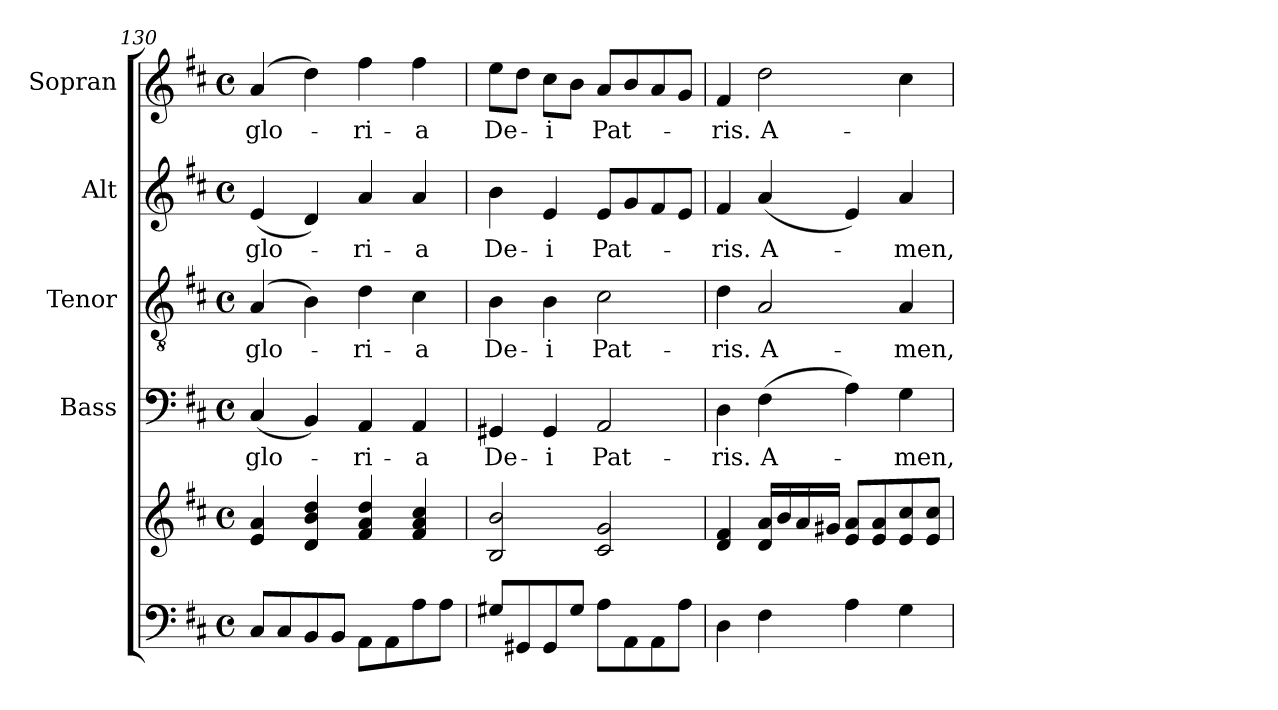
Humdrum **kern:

**kern	**kern	**kern	**text	**kern	**text	**kern	**text	**kern	**text
*part5	*part5	*part4	*part4	*part3	*part3	*part2	*part2	*part1	*part1
*staff6	*staff5	*staff4	*staff4	*staff3	*staff3	*staff2	*staff2	*staff1	*staff1
*	*	*I"Bass	*	*I"Tenor	*	*I"Alt	*	*I"Sopran	*
*	*	*I'B.	*	*I'T.	*	*I'A.	*	*I'S.	*
*clefF4	*clefG2	*clefF4	*	*clefGv2	*	*clefG2	*	*clefG2	*
*k[f#c#]	*k[f#c#]	*k[f#c#]	*	*k[f#c#]	*	*k[f#c#]	*	*k[f#c#]	*
*D:	*D:	*D:	*	*D:	*	*D:	*	*D:	*
*M4/4	*M4/4	*M4/4	*	*M4/4	*	*M4/4	*	*M4/4	*
*met(c)	*met(c)	*met(c)	*	*met(c)	*	*met(c)	*	*met(c)	*
=130	=130	=130	=130	=130	=130	=130	=130	=130	=130
!	!	!	!LO:LY:b	!	!LO:LY:b	!	!LO:LY:b	!	!LO:LY:b
8C#/L	4e/ 4a/	(<4C#/	glo-	(4A/	glo-	(<4e/	glo-	(4a/	glo-
8C#/	.	.	.	.	.	.	.	.	.
8BB/	4d/ 4b/ 4dd/	4BB/)	.	4B\)	.	4d/)	.	4dd\)	.
8BB/J	.	.	.	.	.	.	.	.	.
!	!	!	!LO:LY:b	!	!LO:LY:b	!	!LO:LY:b	!	!LO:LY:b
8AA\L	4f#/ 4a/ 4dd/	4AA/	-ri-	4d\	-ri-	4a/	-ri-	4ff#\	-ri-
8AA\	.	.	.	.	.	.	.	.	.
!	!	!	!LO:LY:b	!	!LO:LY:b	!	!LO:LY:b	!	!LO:LY:b
8A\	4f#/ 4a/ 4cc#/	4AA/	-a	4c#\	-a	4a/	-a	4ff#\	-a
8A\J	.	.	.	.	.	.	.	.	.
=131	=131	=131	=131	=131	=131	=131	=131	=131	=131
!	!	!	!LO:LY:b	!	!LO:LY:b	!	!LO:LY:b	!	!LO:LY:b
8G#X/L	2B/ 2b/	4GG#X/	De-	4B\	De-	4b\	De-	8ee\L	De-
8GG#X/	.	.	.	.	.	.	.	8dd\J	.
!	!	!	!LO:LY:b	!	!LO:LY:b	!	!LO:LY:b	!	!LO:LY:b
8GG#/	.	4GG#/	-i	4B\	-i	4e/	-i	8cc#\L	-i
8G#/J	.	.	.	.	.	.	.	8b\J	.
!	!	!	!LO:LY:b	!	!LO:LY:b	!	!LO:LY:b	!	!LO:LY:b
8A\L	2c#/ 2g/	2AA/	Pat-	2c#\	Pat-	8e/L	Pat-	8a/L	Pat-
8AA\	.	.	.	.	.	8g/	.	8b/	.
8AA\	.	.	.	.	.	8f#/	.	8a/	.
8A\J	.	.	.	.	.	8e/J	.	8g/J	.
=132	=132	=132	=132	=132	=132	=132	=132	=132	=132
!	!	!	!LO:LY:b	!	!LO:LY:b	!	!LO:LY:b	!	!LO:LY:b
4D\	4d/ 4f#/	4D\	-ris.	4d\	-ris.	4f#/	-ris.	4f#/	-ris.
!	!	!	!LO:LY:b	!	!LO:LY:b	!	!LO:LY:b	!	!LO:LY:b
4F#\	16d/ 16a/LL	(>4F#\	A-	2A/	A-	(<4a/	A-	2dd\	A-
.	16b/	.	.	.	.	.	.	.	.
.	16a/	.	.	.	.	.	.	.	.
.	16g#X/JJ	.	.	.	.	.	.	.	.
4A\	8e/ 8a/L	4A\)	.	.	.	4e/)	.	.	.
.	8e/ 8a/	.	.	.	.	.	.	.	.
!	!	!	!LO:LY:b	!	!LO:LY:b	!	!LO:LY:b	!	!
4G\	8e/ 8cc#/	4G\	-men,	4A/	-men,	4a/	-men,	4cc#\	.
.	8e/ 8cc#/J	.	.	.	.	.	.	.	.
=	=	=	=	=	=	=	=	=	=
*-	*-	*-	*-	*-	*-	*-	*-	*-	*-
